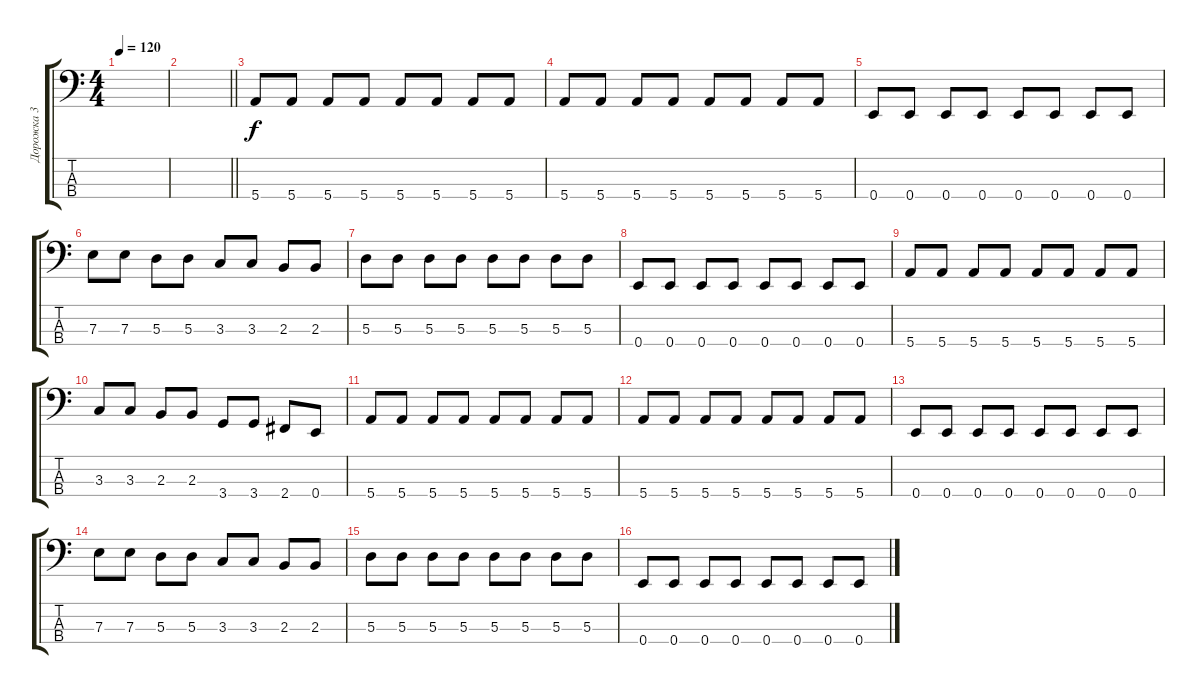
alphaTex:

\track ("Дорожка 3" "Дорожка 3") {instrument slapbass2}
\staff {score tabs}
\tuning (G2 D2 A1 E1) {hide}
\ts (4 4)
\tempo 120
\clef f4
\ks c
|
\barLineRight lightlight
|
5.4.8 5.4.8 5.4.8 5.4.8 5.4.8 5.4.8 5.4.8 5.4.8 |
5.4.8 5.4.8 5.4.8 5.4.8 5.4.8 5.4.8 5.4.8 5.4.8 |
0.4.8 0.4.8 0.4.8 0.4.8 0.4.8 0.4.8 0.4.8 0.4.8 |
7.3.8 7.3.8 5.3.8 5.3.8 3.3.8 3.3.8 2.3.8 2.3.8 |
5.3.8 5.3.8 5.3.8 5.3.8 5.3.8 5.3.8 5.3.8 5.3.8 |
0.4.8 0.4.8 0.4.8 0.4.8 0.4.8 0.4.8 0.4.8 0.4.8 |
5.4.8 5.4.8 5.4.8 5.4.8 5.4.8 5.4.8 5.4.8 5.4.8 |
3.3.8 3.3.8 2.3.8 2.3.8 3.4.8 3.4.8 2.4.8 0.4.8 |
5.4.8 5.4.8 5.4.8 5.4.8 5.4.8 5.4.8 5.4.8 5.4.8 |
5.4.8 5.4.8 5.4.8 5.4.8 5.4.8 5.4.8 5.4.8 5.4.8 |
0.4.8 0.4.8 0.4.8 0.4.8 0.4.8 0.4.8 0.4.8 0.4.8 |
7.3.8 7.3.8 5.3.8 5.3.8 3.3.8 3.3.8 2.3.8 2.3.8 |
5.3.8 5.3.8 5.3.8 5.3.8 5.3.8 5.3.8 5.3.8 5.3.8 |
0.4.8 0.4.8 0.4.8 0.4.8 0.4.8 0.4.8 0.4.8 0.4.8
